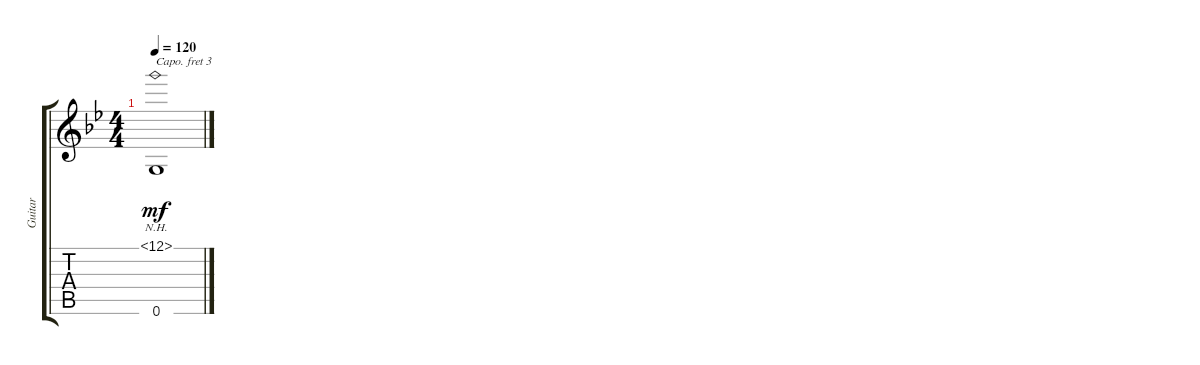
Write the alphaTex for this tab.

\track ("Guitar" "Guitar") {instrument acousticguitarnylon}
\staff {score tabs}
\capo 3
\tuning (E4 B3 G3 D3 A2 E2) {hide}
\ts (4 4)
\tempo 120
\clef g2
\ks gminor
(12.1{nh} 0.6).1{dy mf}
